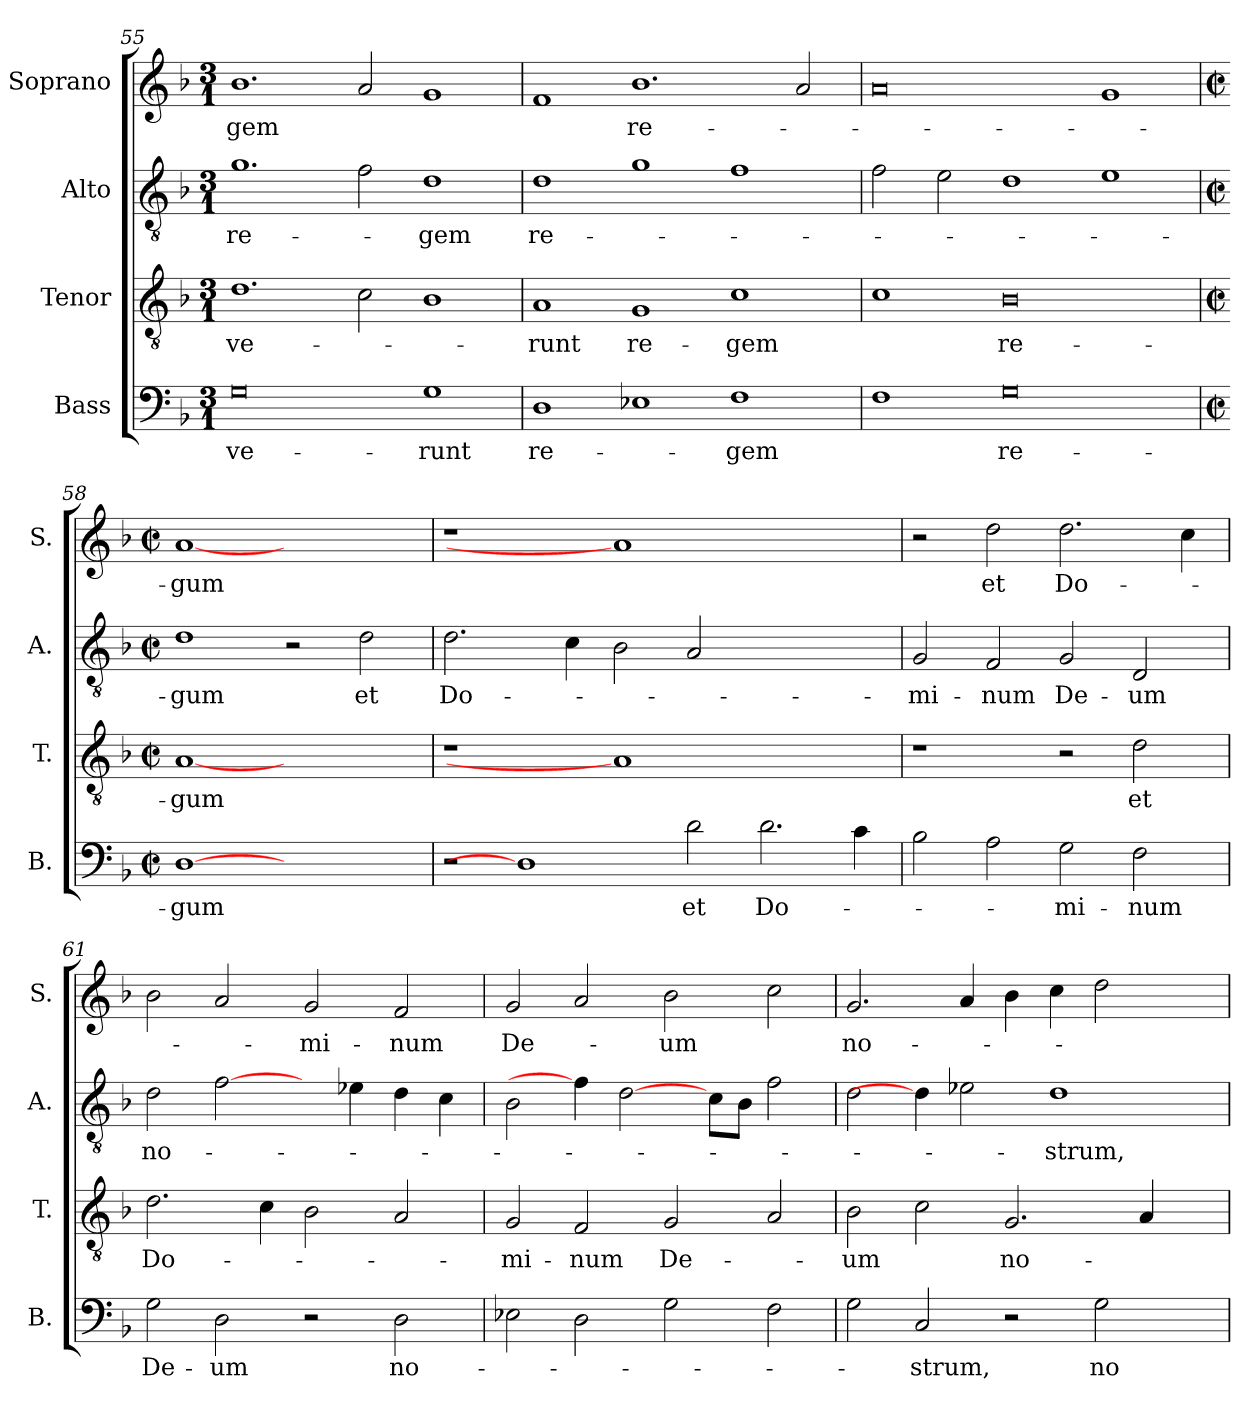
**kern	**text	**kern	**text	**kern	**text	**kern	**text
*part4	*part4	*part3	*part3	*part2	*part2	*part1	*part1
*staff4	*staff4	*staff3	*staff3	*staff2	*staff2	*staff1	*staff1
*I"Bass	*	*I"Tenor	*	*I"Alto	*	*I"Soprano	*
*I'B.	*	*I'T.	*	*I'A.	*	*I'S.	*
*clefF4	*	*clefGv2	*	*clefGv2	*	*clefG2	*
*k[b-]	*	*k[b-]	*	*k[b-]	*	*k[b-]	*
*F:	*	*F:	*	*F:	*	*F:	*
*M3/1	*	*M3/1	*	*M3/1	*	*M3/1	*
=55	=55	=55	=55	=55	=55	=55	=55
!	!LO:LY:b	!	!LO:LY:b:rj	!	!LO:LY:b:rj	!	!LO:LY:b:rj
0G	-ve-	1.d	-ve-	1.g	re-	1.b-	-gem
.	.	2c\	.	2f\	.	2a/	.
!	!LO:LY:b	!	!	!	!LO:LY:b:rj	!	!
1G	-runt	1B-	.	1d	-gem	1g	.
=56	=56	=56	=56	=56	=56	=56	=56
!	!LO:LY:b	!	!LO:LY:b:rj	!	!LO:LY:b:rj	!	!
1D	re-	1A	-runt	1d	re-	1f	.
!	!	!	!LO:LY:b:rj	!	!	!	!LO:LY:b:rj
1E-X	.	1G	re-	1g	.	1.b-	re-
!	!LO:LY:b	!	!LO:LY:b:rj	!	!	!	!
1F	-gem	1c	-gem	1f	.	.	.
.	.	.	.	.	.	2a/	.
=57	=57	=57	=57	=57	=57	=57	=57
1F	.	1c	.	2f\	.	0a	.
.	.	.	.	2e\	.	.	.
!	!LO:LY:b	!	!LO:LY:b:rj	!	!	!	!
0G	re-	0B-	re-	1d	.	.	.
.	.	.	.	1e	.	1g	.
=58	=58	=58	=58	=58	=58	=58	=58
*M2/2	*	*M2/2	*	*M2/2	*	*M2/2	*
*met(c|)	*	*met(c|)	*	*met(c|)	*	*met(c|)	*
!	!LO:LY:b	!	!LO:LY:b:rj	!	!LO:LY:b:rj	!	!LO:LY:b:rj
[1D	-gum	[1A	-gum	1d	-gum	[1a	-gum
1ryy	.	1ryy	.	2r	.	1ryy	.
!	!	!	!	!	!LO:LY:b:rj	!	!
.	.	.	.	2d\	et	.	.
=59	=59	=59	=59	=59	=59	=59	=59
!	!	!	!	!	!LO:LY:b:rj	!	!
2r	.	1r	.	2.d\	Do-	1r	.
1D]	.	.	.	.	.	.	.
.	.	.	.	4c\	.	.	.
.	.	1A]	.	2B-\	.	1a]	.
!	!LO:LY:b	!	!	!	!	!	!
2d\	et	.	.	2A/	.	.	.
!	!LO:LY:b	!	!	!	!	!	!
2.d\	Do-	1ryy	.	1ryy	.	1ryy	.
4c\	.	.	.	.	.	.	.
=60	=60	=60	=60	=60	=60	=60	=60
!	!	!	!	!	!LO:LY:b:rj	!	!
2B-\	.	1r	.	2G/	-mi-	2r	.
!	!	!	!	!	!LO:LY:b:rj	!	!LO:LY:b:rj
2A\	.	.	.	2F/	-num	2dd\	et
!	!LO:LY:b	!	!	!	!LO:LY:b:rj	!	!LO:LY:b:rj
2G\	-mi-	2r	.	2G/	De-	2.dd\	Do-
!	!LO:LY:b	!	!LO:LY:b:rj	!	!LO:LY:b:rj	!	!
2F\	-num	2d\	et	2D/	-um	.	.
.	.	.	.	.	.	4cc\	.
!!LO:PB:g=z
=61	=61	=61	=61	=61	=61	=61	=61
!	!LO:LY:b	!	!LO:LY:b:rj	!	!LO:LY:b:rj	!	!
2G\	De-	2.d\	Do-	2d\	no-	2b-\	.
!	!LO:LY:b	!	!	!	!	!	!
2D\	-um	.	.	[2f\	.	2a/	.
.	.	4c\	.	.	.	.	.
!	!	!	!	!	!	!	!LO:LY:b:rj
2r	.	2B-\	.	4ryy	.	2g/	-mi-
.	.	.	.	4e-X\	.	.	.
!	!LO:LY:b	!	!	!	!	!	!LO:LY:b:rj
2D\	no-	2A/	.	4d\	.	2f/	-num
.	.	.	.	4c\	.	.	.
=62	=62	=62	=62	=62	=62	=62	=62
!	!	!	!LO:LY:b:rj	!	!	!	!LO:LY:b:rj
2E-X\	.	2G/	-mi-	2B-\	.	2g/	De-
!	!	!	!LO:LY:b:rj	!	!	!	!
2D\	.	2F/	-num	4f\]	.	2a/	.
.	.	.	.	[2d\	.	.	.
!	!	!	!LO:LY:b:rj	!	!	!	!LO:LY:b:rj
2G\	.	2G/	De-	.	.	2b-\	-um
.	.	.	.	8c\L	.	.	.
.	.	.	.	8B-\J	.	.	.
2F\	.	2A/	.	2f\	.	2cc\	.
=63	=63	=63	=63	=63	=63	=63	=63
!	!	!	!LO:LY:b:rj	!	!	!	!LO:LY:b:rj
2G\	.	2B-\	-um	2d\	.	2.g/	no-
!	!LO:LY:b	!	!	!	!	!	!
2C/	-strum,	2c\	.	4d\]	.	.	.
.	.	.	.	2e-X\	.	4a/	.
!	!	!	!LO:LY:b:rj	!	!	!	!
2r	.	2.G/	no-	.	.	4b-\	.
!	!	!	!	!	!LO:LY:b:rj	!	!
.	.	.	.	1d	-strum,	4cc\	.
!	!LO:LY:b	!	!	!	!	!	!
2G\	no-	.	.	.	.	2dd\	.
.	.	4A/	.	.	.	.	.
4ryy	.	4ryy	.	.	.	4ryy	.
=	=	=	=	=	=	=	=
*-	*-	*-	*-	*-	*-	*-	*-
